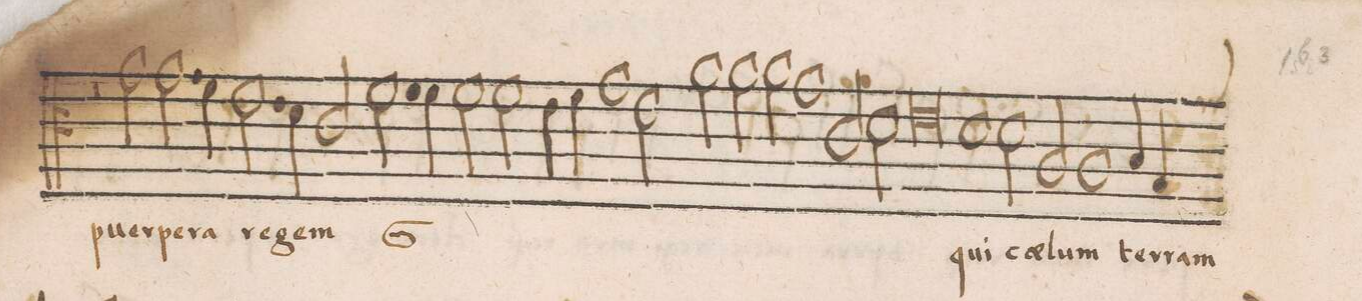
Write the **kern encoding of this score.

**kern	**text
*I"CANTVS	*
*clefC4	*
*k[]	*
*met(C|)	*
*M2/1	*
2re	.
2g\	pu-
=10-	=10-
2.g\	-er-
4f\	-pe-
2.e\	-ra
4d\	re-
=11-	=11-
2c/	-gem
*	*ij
2.f\	e-
4f\	-ni-
2f\	-xa
=12-	=12-
2f\	pu-
4e\	.
4f\	.
1g	.
=13-	=13-
2e\	-er-
2a\	.
2a\	-pe-
2a\	-ra
=14-	=14-
1g	.
2c/	re-
2d\	.
=15-	=15-
0e	-gem
*	*Xij
=16-	=16-
1d	qui
2d\	cae-
2A/	-lum
=17-	=17-
1A	ter-
4B/	-ram
*custos:g	*
4G/	.
*	*ij
*-	*-
